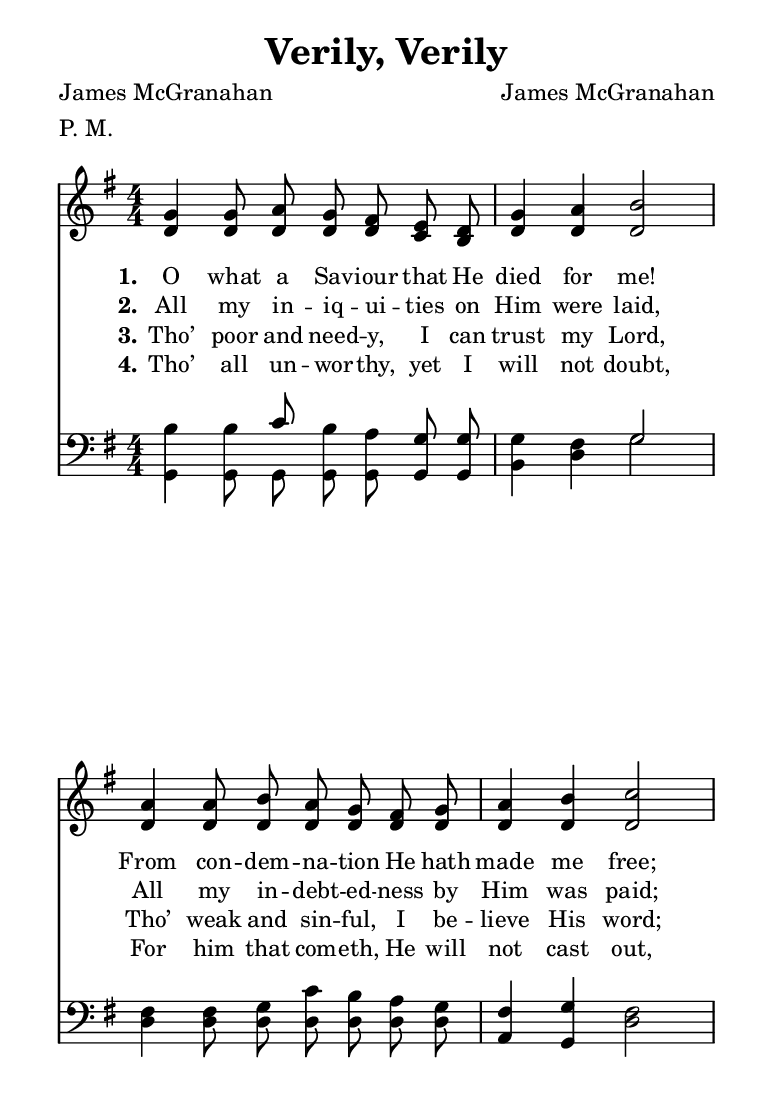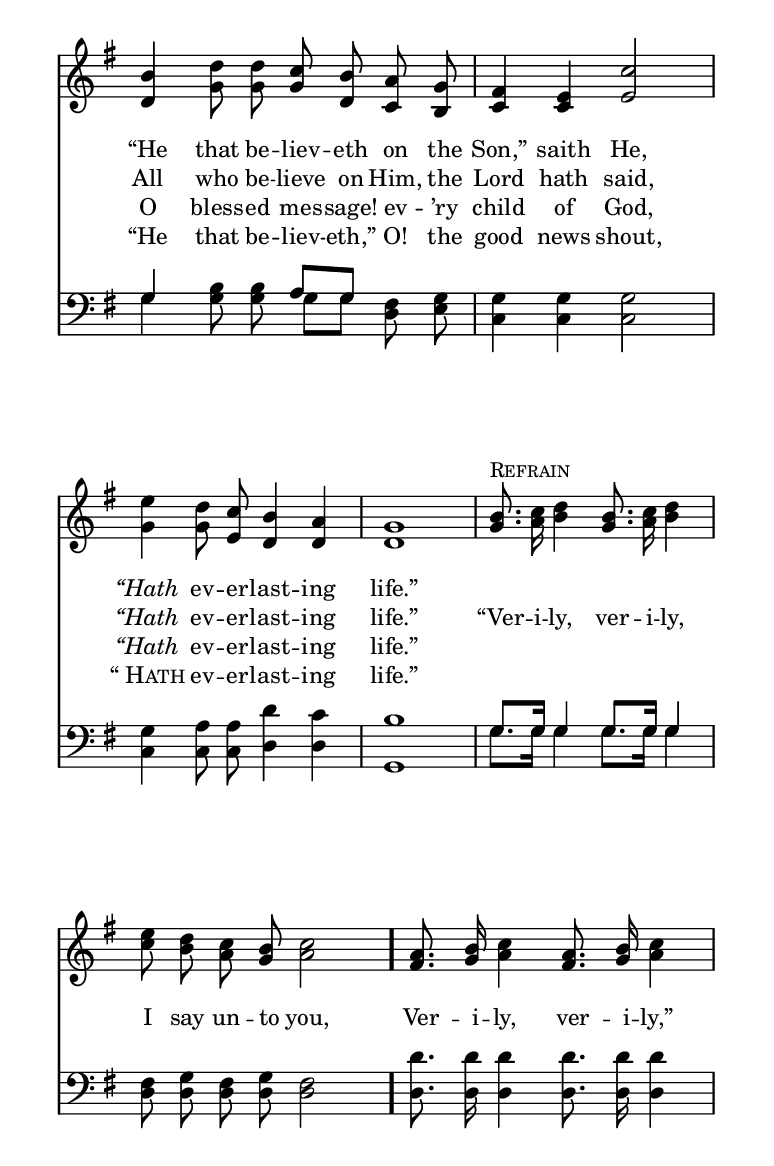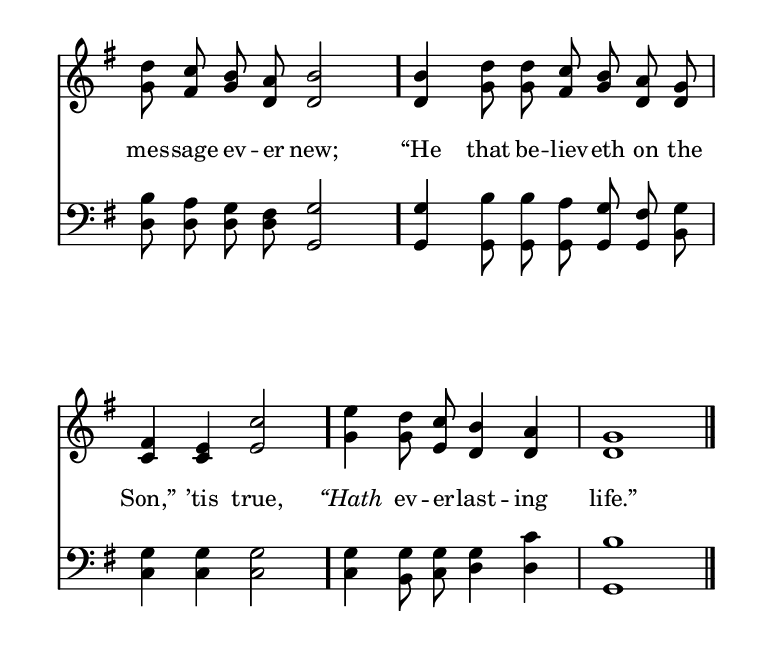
\include "common/global.ily"
\paper {
  \include "common/paper.ily"
  systems-per-page = #(cond (is-eogsized 5) (#t #f))
}

\header{
  hymnnumber = "49"
  title = "Verily, Verily"
  tunename = ""
  meter = "P. M."
  poet = "James McGranahan"
  composer = "James McGranahan"
  %copyright = ""
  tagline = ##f
}

% for fermata in MIDI
ta = { \tempo 4=80 }
tb = { \tempo 4=40 }

patternAA = { c4 c8   c8 c8 c8 c8 c8 | c4 c4 c2 }
% None of the lines actually use the tie ; why is it there ?
%patternAB = { c4 c8 ~ c8 c8 c8 c8 c8 | c4 c4 c2 }
patternAB = { \patternAA }
patternBA = { c4 c8 c8 c4 c4 | c1 }
patternCA = { c8. c16 c4 c8. c16 c4 | c8 c8 c8 c8 c2 }

global = {
  \include "common/overrides.ily"
  \override Staff.TimeSignature.style = #'numbered
  \time 4/4
  \override Score.MetronomeMark.transparent = ##t % hide all fermata changes too
  \ta
  \key g \major
  %\partial 4
  \autoBeamOff
}

notesSoprano = {
\global
\relative c'' {

  \changePitch \patternAA { g g a g fis e d | g a b }
  \changePitch \patternAA { a a b a g fis g | a b c }
  \changePitch \patternAB { b d d c b a g | fis e c' }
  \changePitch \patternBA { e d c b a | g }

  << s^\markup { \small \caps "Refrain" }
  \changePitch \patternCA { b c d b c d | e d c b c } >>
  \changePitch \patternCA { a b c a b c | d c b a b }
  \changePitch \patternAA { b d d c b a g | fis e c' }
  \changePitch \patternBA { e d c b a | g }

  \bar "|."

}
}

notesAlto = {
\global
\relative e' {

  \changePitch \patternAA { d d d d d c b | d d d }
  \changePitch \patternAA { d d d d d d d | d d d }
  \changePitch \patternAB { d g g g d c b | c c e}
  \changePitch \patternBA { g g e d d | d }

  \changePitch \patternCA { g a b g a b | c b a g a }
  \changePitch \patternCA { fis g a fis g a | g fis g d d }
  \changePitch \patternAA { d g g fis g d d | c c e }
  \changePitch \patternBA { g g e d d | d }

}
}

notesTenor = {
\global
\relative a {

  \changePitch \patternAA { b b c b a g g | g fis g }
  \changePitch \patternAA { fis fis g c b a g | fis g fis }
  \changePitch \patternAB { g b b a g fis g | g g g }
  \changePitch \patternBA { g a a d c | b }

  \changePitch \patternCA { g g g g g g | fis g fis g fis }
  \changePitch \patternCA { d' d d d d d | b a g fis g }
  \changePitch \patternAA { g b b a g fis g | g g g }
  \changePitch \patternBA { g g g g c | b }

}
}

notesBass = {
\global
\relative f, {

  \changePitch \patternAA { g g g g g g g | b d g }
  \changePitch \patternAA { d d d d d d d | a g d' }
  \changePitch \patternAB { g g g g g d e | c c c }
  \changePitch \patternBA { c c c d d | g, }

  \changePitch \patternCA { g' g g g g g | d d d d d }
  \changePitch \patternCA { d d d d d d | d d d d g, }
  \changePitch \patternAA { g g g g g g b | c c c }
  \changePitch \patternBA { c b c d d | g, }

}
}

Refrain = \lyricmode {

“Ver -- i -- ly, ver -- i -- ly, I say un -- to you, \bar "."
Ver -- i -- ly, ver -- i -- ly,” mes -- sage ev -- er new; \bar "."
“He that be -- liev -- eth on the Son,” ’tis true, \bar "."
{ \italicsOn } “Hath { \italicsOff } ev -- er -- last -- ing life.” \bar "."

}

wordsA = \lyricmode {
\set stanza = "1."

O what a Sav -- iour that He died for me!
From con -- dem -- na -- tion He hath made me free;
“He \mon that be -- \moff liev -- eth on the Son,” saith He,
{ \italicsOn } “Hath { \italicsOff } ev -- er -- last -- ing life.”

}

wordsB = \lyricmode {
\set stanza = "2."

All my in -- iq -- ui -- ties on Him were laid,
All my in -- debt -- ed -- ness by Him was paid;
All \mon who be -- \moff lieve on Him, the Lord hath said,
{ \italicsOn } “Hath { \italicsOff } ev -- er -- last -- ing life.”

\Refrain

}

wordsC = \lyricmode {
\set stanza = "3."

Tho’ poor and need -- y, I can trust my Lord,
Tho’ weak and sin -- ful, I be -- lieve His word;
O \mon bless -- ed \moff mes -- sage! ev -- ’ry child of God,
{ \italicsOn } “Hath { \italicsOff } ev -- er -- last -- ing life.”


}

wordsD = \lyricmode {
\set stanza = "4."

Tho’ all un -- wor -- thy, yet I will not doubt,
For him that com -- eth, He will not cast out,
“He \mon that be -- \moff liev -- eth,” O! the good news shout,
% XXX the opening quote isn't quite close enough to the \caps Hath
%LYRICS “Hath ev -- er -- last -- ing life.”
%{HIDE>%} \markup{ “\caps Hath } ev -- er -- last -- ing life.” %{<HIDE%}

}

\score {
  \context ChoirStaff <<
    \context Staff = upper <<
      \set ChoirStaff.systemStartDelimiter = #'SystemStartBar
      \partcombine #'(2 . 9) \notesSoprano \notesAlto
      \context NullVoice = sopranos { \voiceOne << \notesSoprano >> }
      \context NullVoice = altos { \voiceTwo << \notesAlto >> }
      \context Lyrics = one   \lyricsto sopranos \wordsA
      \context Lyrics = two   \lyricsto sopranos \wordsB
      \context Lyrics = three \lyricsto sopranos \wordsC
      \context Lyrics = four  \lyricsto sopranos \wordsD
    >>
    \context Staff = men <<
      \clef bass
      \partcombine #'(2 . 9) \notesTenor \notesBass
      \context NullVoice = tenors { \voiceOne << \notesTenor >> }
      \context NullVoice = basses { \voiceTwo << \notesBass >> }
    >>
  >>
  \layout {
    \include "common/layout.ily"
  }
  \midi{
    \include "common/midi.ily"
  }
}

\version "2.19.49"  % necessary for upgrading to future LilyPond versions.

% vi:set et ts=2 sw=2 ai nocindent syntax=lilypond:
